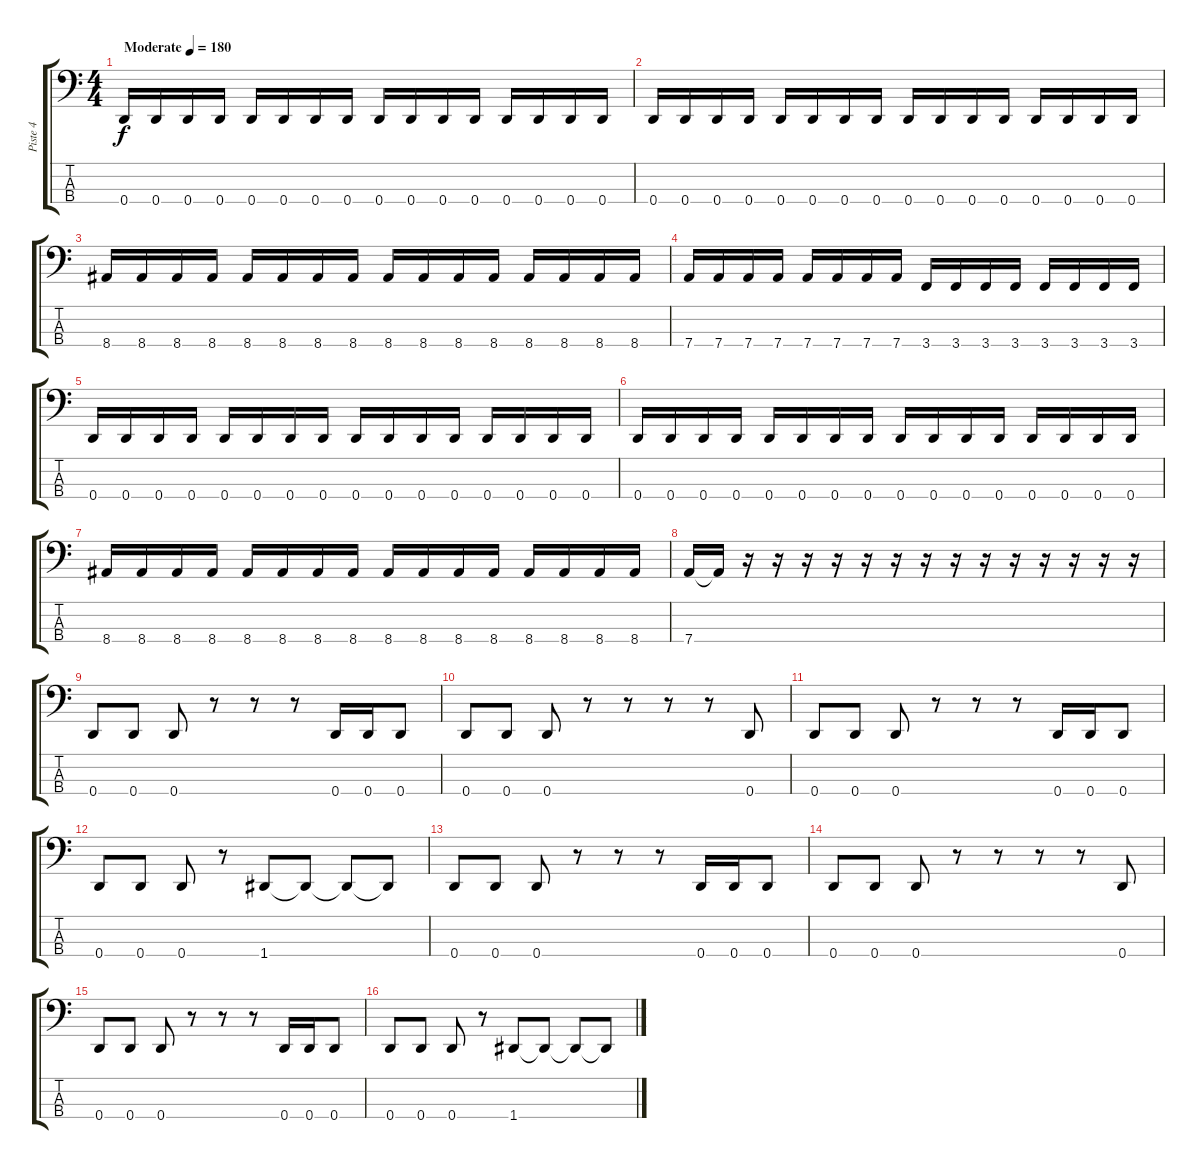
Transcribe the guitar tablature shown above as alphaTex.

\track ("Piste 4" "Piste 4") {instrument electricbassfinger}
\staff {score tabs}
\tuning (G2 D2 A1 D1) {hide}
\ts (4 4)
\tempo (180 "Moderate")
\clef f4
\ks c
0.4.16{dy f instrument electricbassfinger} 0.4.16 0.4.16 0.4.16 0.4.16 0.4.16 0.4.16 0.4.16 0.4.16 0.4.16 0.4.16 0.4.16 0.4.16 0.4.16 0.4.16 0.4.16 |
0.4.16 0.4.16 0.4.16 0.4.16 0.4.16 0.4.16 0.4.16 0.4.16 0.4.16 0.4.16 0.4.16 0.4.16 0.4.16 0.4.16 0.4.16 0.4.16 |
8.4.16 8.4.16 8.4.16 8.4.16 8.4.16 8.4.16 8.4.16 8.4.16 8.4.16 8.4.16 8.4.16 8.4.16 8.4.16 8.4.16 8.4.16 8.4.16 |
7.4.16 7.4.16 7.4.16 7.4.16 7.4.16 7.4.16 7.4.16 7.4.16 3.4.16 3.4.16 3.4.16 3.4.16 3.4.16 3.4.16 3.4.16 3.4.16 |
0.4.16 0.4.16 0.4.16 0.4.16 0.4.16 0.4.16 0.4.16 0.4.16 0.4.16 0.4.16 0.4.16 0.4.16 0.4.16 0.4.16 0.4.16 0.4.16 |
0.4.16 0.4.16 0.4.16 0.4.16 0.4.16 0.4.16 0.4.16 0.4.16 0.4.16 0.4.16 0.4.16 0.4.16 0.4.16 0.4.16 0.4.16 0.4.16 |
8.4.16 8.4.16 8.4.16 8.4.16 8.4.16 8.4.16 8.4.16 8.4.16 8.4.16 8.4.16 8.4.16 8.4.16 8.4.16 8.4.16 8.4.16 8.4.16 |
7.4.16 7.4{t}.16 r.16 r.16 r.16 r.16 r.16 r.16 r.16 r.16 r.16 r.16 r.16 r.16 r.16 r.16 |
0.4.8 0.4.8 0.4.8 r.8 r.8 r.8 0.4.16 0.4.16 0.4.8 |
0.4.8 0.4.8 0.4.8 r.8 r.8 r.8 r.8 0.4.8 |
0.4.8 0.4.8 0.4.8 r.8 r.8 r.8 0.4.16 0.4.16 0.4.8 |
0.4.8 0.4.8 0.4.8 r.8 1.4.8 1.4{t}.8 1.4{t}.8 1.4{t}.8 |
0.4.8 0.4.8 0.4.8 r.8 r.8 r.8 0.4.16 0.4.16 0.4.8 |
0.4.8 0.4.8 0.4.8 r.8 r.8 r.8 r.8 0.4.8 |
0.4.8 0.4.8 0.4.8 r.8 r.8 r.8 0.4.16 0.4.16 0.4.8 |
0.4.8 0.4.8 0.4.8 r.8 1.4.8 1.4{t}.8 1.4{t}.8 1.4{t}.8
